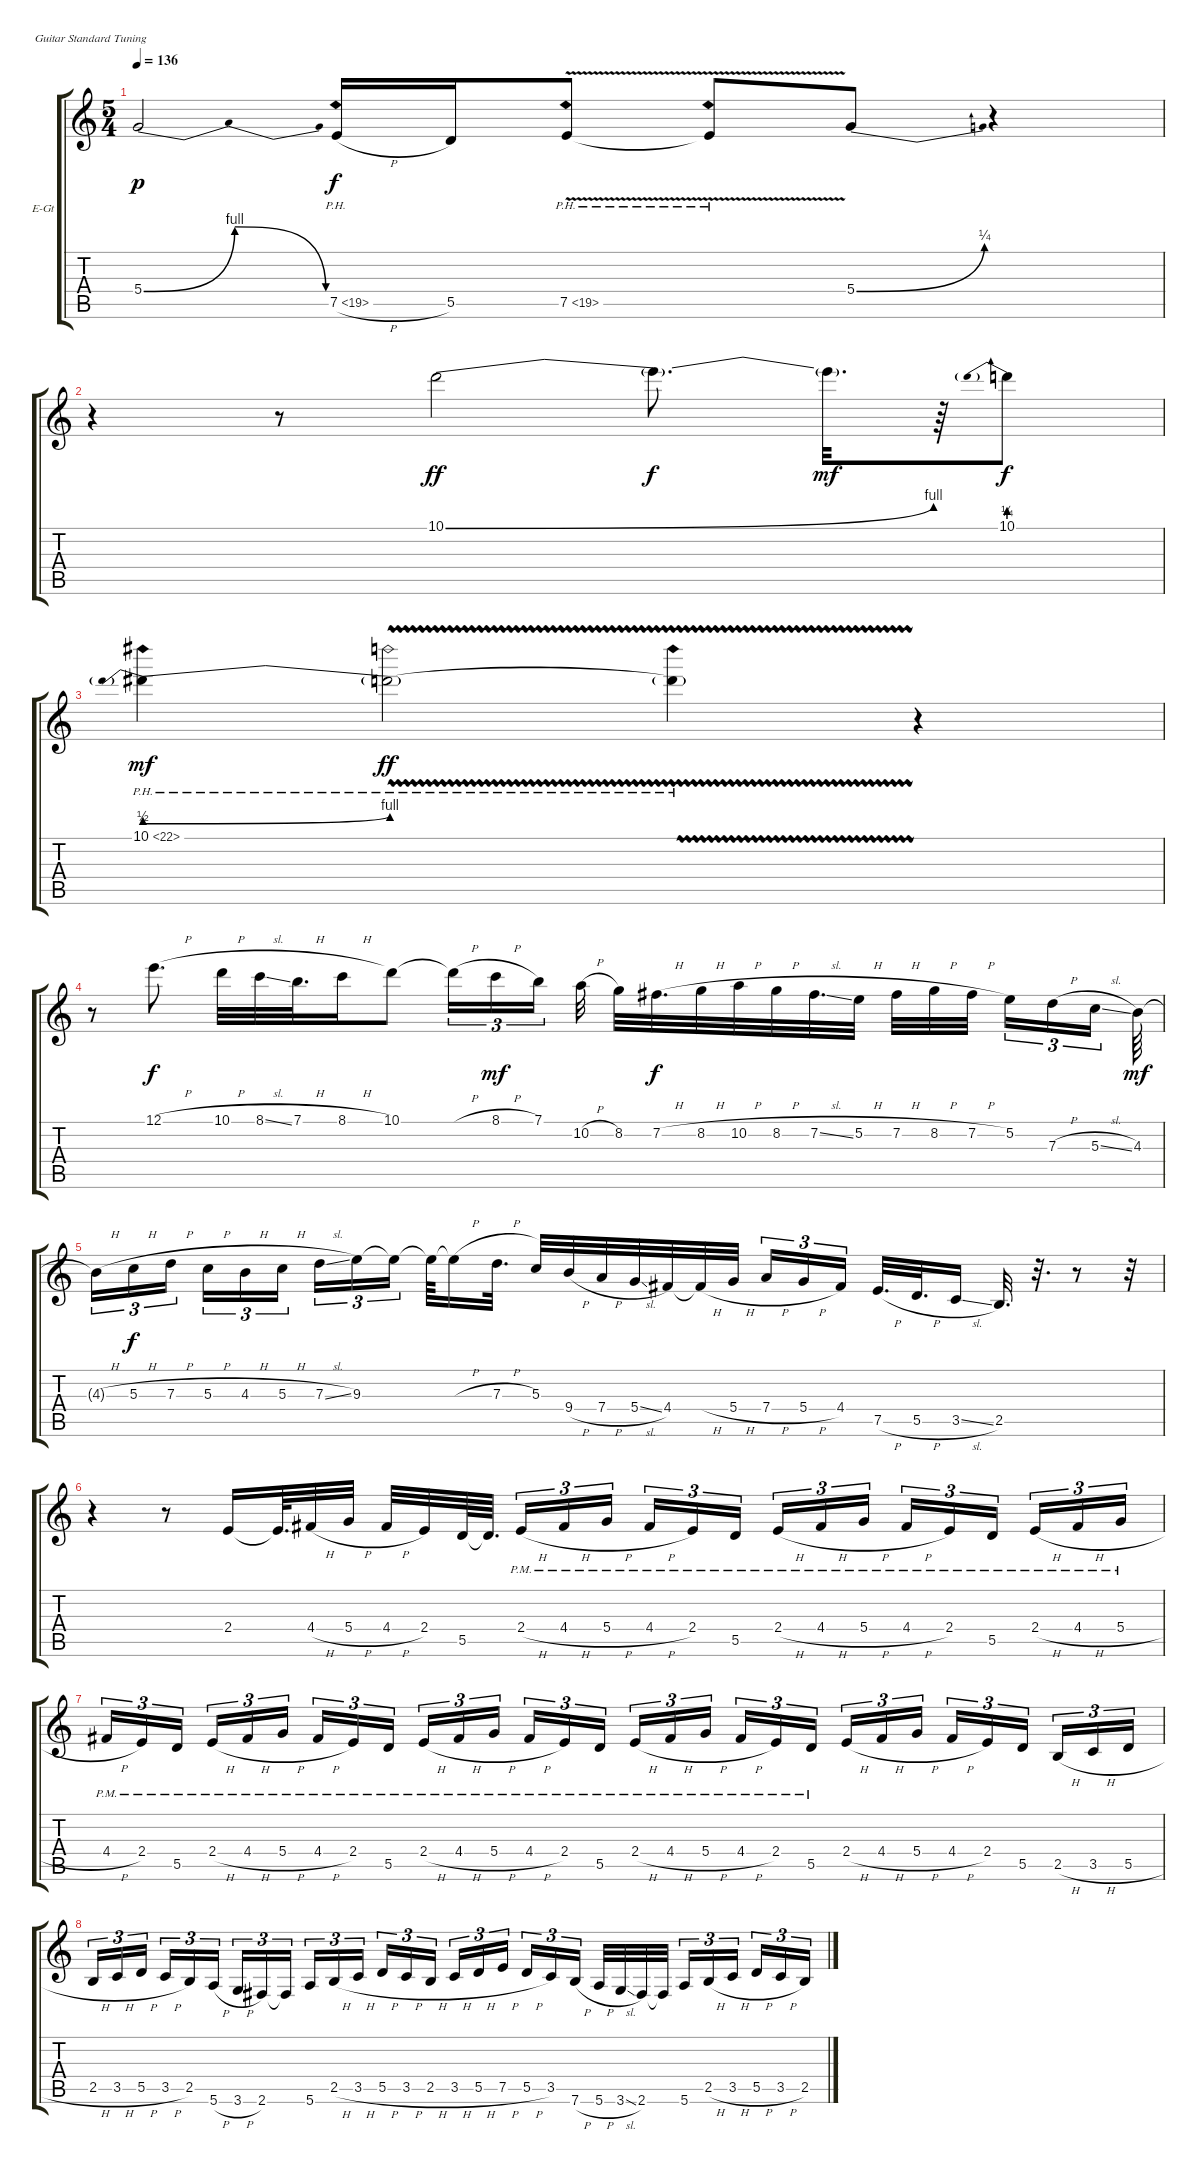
\bracketExtendMode groupsimilarinstruments
\firstSystemTrackNameOrientation horizontal
\otherSystemsTrackNameOrientation horizontal
\track ("Lead w/chorus" "E-Gt") {instrument overdrivenguitar}
\staff {score tabs}
\tuning (E4 B3 G3 D3 A2 E2)
\ts (5 4)
\tempo 136
\clef g2
\ks c
5.4{be (bendrelease 0 0 30 4 30 4 60 0)}.2{dy p} 7.5{ph 12 h}.16{dy f} 5.5.16 7.5{ph 12 v}.8 7.5{ph 12 v t}.8 5.4{be (bend 0 0 60 1)}.8 r.4 |
r.4 r.8 10.1{be (bend 0 0 13.2 4)}.2{dy ff} 10.1{t}.8{d dy f} 10.1{t}.32{d dy mf} r.64 10.1{be (prebend 0 1 60 1)}.8{dy f} |
10.1{be (prebendbend 0 2 14.399999999999999 4) ph 12}.4{dy mf} 10.1{be (hold 0 0 60 0) ph 12 vw t}.2{dy ff} 10.1{ph 12 vw t}.4 r.4 |
r.8 12.1{h}.8{d dy f} 10.1{h}.32 8.1{sl}.32 7.1{h}.32{d} 8.1{h}.16 10.1.8 10.1{h t}.16{tu (3 2)} 8.1{h}.16{tu (3 2) dy mf} 7.1.16{tu (3 2)} 10.2{h}.32 8.2.32 7.2{h}.32{d dy f} 8.2{h}.32 10.2{h}.32 8.2{h}.32 7.2{sl}.32{d} 5.2{h}.32 7.2{h}.32 8.2{h}.32 7.2{h}.32 5.2.16{tu (3 2)} 7.3{h}.16{tu (3 2)} 5.3{sl}.16{tu (3 2)} 4.3.64{dy mf} |
4.3{h t}.16{tu (3 2)} 5.3{h}.16{tu (3 2) dy f} 7.3{h}.16{tu (3 2)} 5.3{h}.16{tu (3 2)} 4.3{h}.16{tu (3 2)} 5.3{h}.16{tu (3 2)} 7.3{sl}.16{tu (3 2)} 9.3.16{tu (3 2)} 9.3{t}.16{tu (3 2)} 9.3{t}.64 9.3{h t}.16 7.3{h}.32{d} 5.3.32 9.4{h}.32 7.4{h}.32 5.4{sl}.32 4.4.32 4.4{h t}.32 5.4{h}.32 7.4{h}.16{tu (3 2)} 5.4{h}.16{tu (3 2)} 4.4.16{tu (3 2)} 7.5{h}.32{d} 5.5{h}.32{d} 3.5{sl}.16 2.5.32{d} r.32{d} r.8 r.32 |
r.4 r.8 2.4.16 2.4{t}.64{d} 4.4{h}.32 5.4{h}.32 4.4{h}.32 2.4.32 5.5.64 5.5{t}.64{d} 2.4{h pm}.16{tu (3 2)} 4.4{h pm}.16{tu (3 2)} 5.4{h pm}.16{tu (3 2)} 4.4{h pm}.16{tu (3 2)} 2.4{pm}.16{tu (3 2)} 5.5{pm}.16{tu (3 2)} 2.4{h pm}.16{tu (3 2)} 4.4{h pm}.16{tu (3 2)} 5.4{h pm}.16{tu (3 2)} 4.4{h pm}.16{tu (3 2)} 2.4{pm}.16{tu (3 2)} 5.5{pm}.16{tu (3 2)} 2.4{h pm}.16{tu (3 2)} 4.4{h pm}.16{tu (3 2)} 5.4{h pm}.16{tu (3 2)} |
4.4{h pm}.16{tu (3 2)} 2.4{pm}.16{tu (3 2)} 5.5{pm}.16{tu (3 2)} 2.4{h pm}.16{tu (3 2)} 4.4{h pm}.16{tu (3 2)} 5.4{h pm}.16{tu (3 2)} 4.4{h pm}.16{tu (3 2)} 2.4{pm}.16{tu (3 2)} 5.5{pm}.16{tu (3 2)} 2.4{h pm}.16{tu (3 2)} 4.4{h pm}.16{tu (3 2)} 5.4{h pm}.16{tu (3 2)} 4.4{h pm}.16{tu (3 2)} 2.4{pm}.16{tu (3 2)} 5.5{pm}.16{tu (3 2)} 2.4{h pm}.16{tu (3 2)} 4.4{h pm}.16{tu (3 2)} 5.4{h pm}.16{tu (3 2)} 4.4{h pm}.16{tu (3 2)} 2.4{pm}.16{tu (3 2)} 5.5{pm}.16{tu (3 2)} 2.4{h}.16{tu (3 2)} 4.4{h}.16{tu (3 2)} 5.4{h}.16{tu (3 2)} 4.4{h}.16{tu (3 2)} 2.4.16{tu (3 2)} 5.5.16{tu (3 2)} 2.5{h}.16{tu (3 2)} 3.5{h}.16{tu (3 2)} 5.5{h}.16{tu (3 2)} |
2.5{h}.16{tu (3 2)} 3.5{h}.16{tu (3 2)} 5.5{h}.16{tu (3 2)} 3.5{h}.16{tu (3 2)} 2.5.16{tu (3 2)} 5.6{h}.16{tu (3 2)} 3.6{h}.16{tu (3 2)} 2.6.16{tu (3 2)} 2.6{t}.16{tu (3 2)} 5.6.16{tu (3 2)} 2.5{h}.16{tu (3 2)} 3.5{h}.16{tu (3 2)} 5.5{h}.16{tu (3 2)} 3.5{h}.16{tu (3 2)} 2.5{h}.16{tu (3 2)} 3.5{h}.16{tu (3 2)} 5.5{h}.16{tu (3 2)} 7.5{h}.16{tu (3 2)} 5.5{h}.16{tu (3 2)} 3.5.16{tu (3 2)} 7.6{h}.16{tu (3 2)} 5.6{h}.32 3.6{sl}.32 2.6.32 2.6{t}.32 5.6.16{tu (3 2)} 2.5{h}.16{tu (3 2)} 3.5{h}.16{tu (3 2)} 5.5{h}.16{tu (3 2)} 3.5{h}.16{tu (3 2)} 2.5{sl}.16{tu (3 2)}
